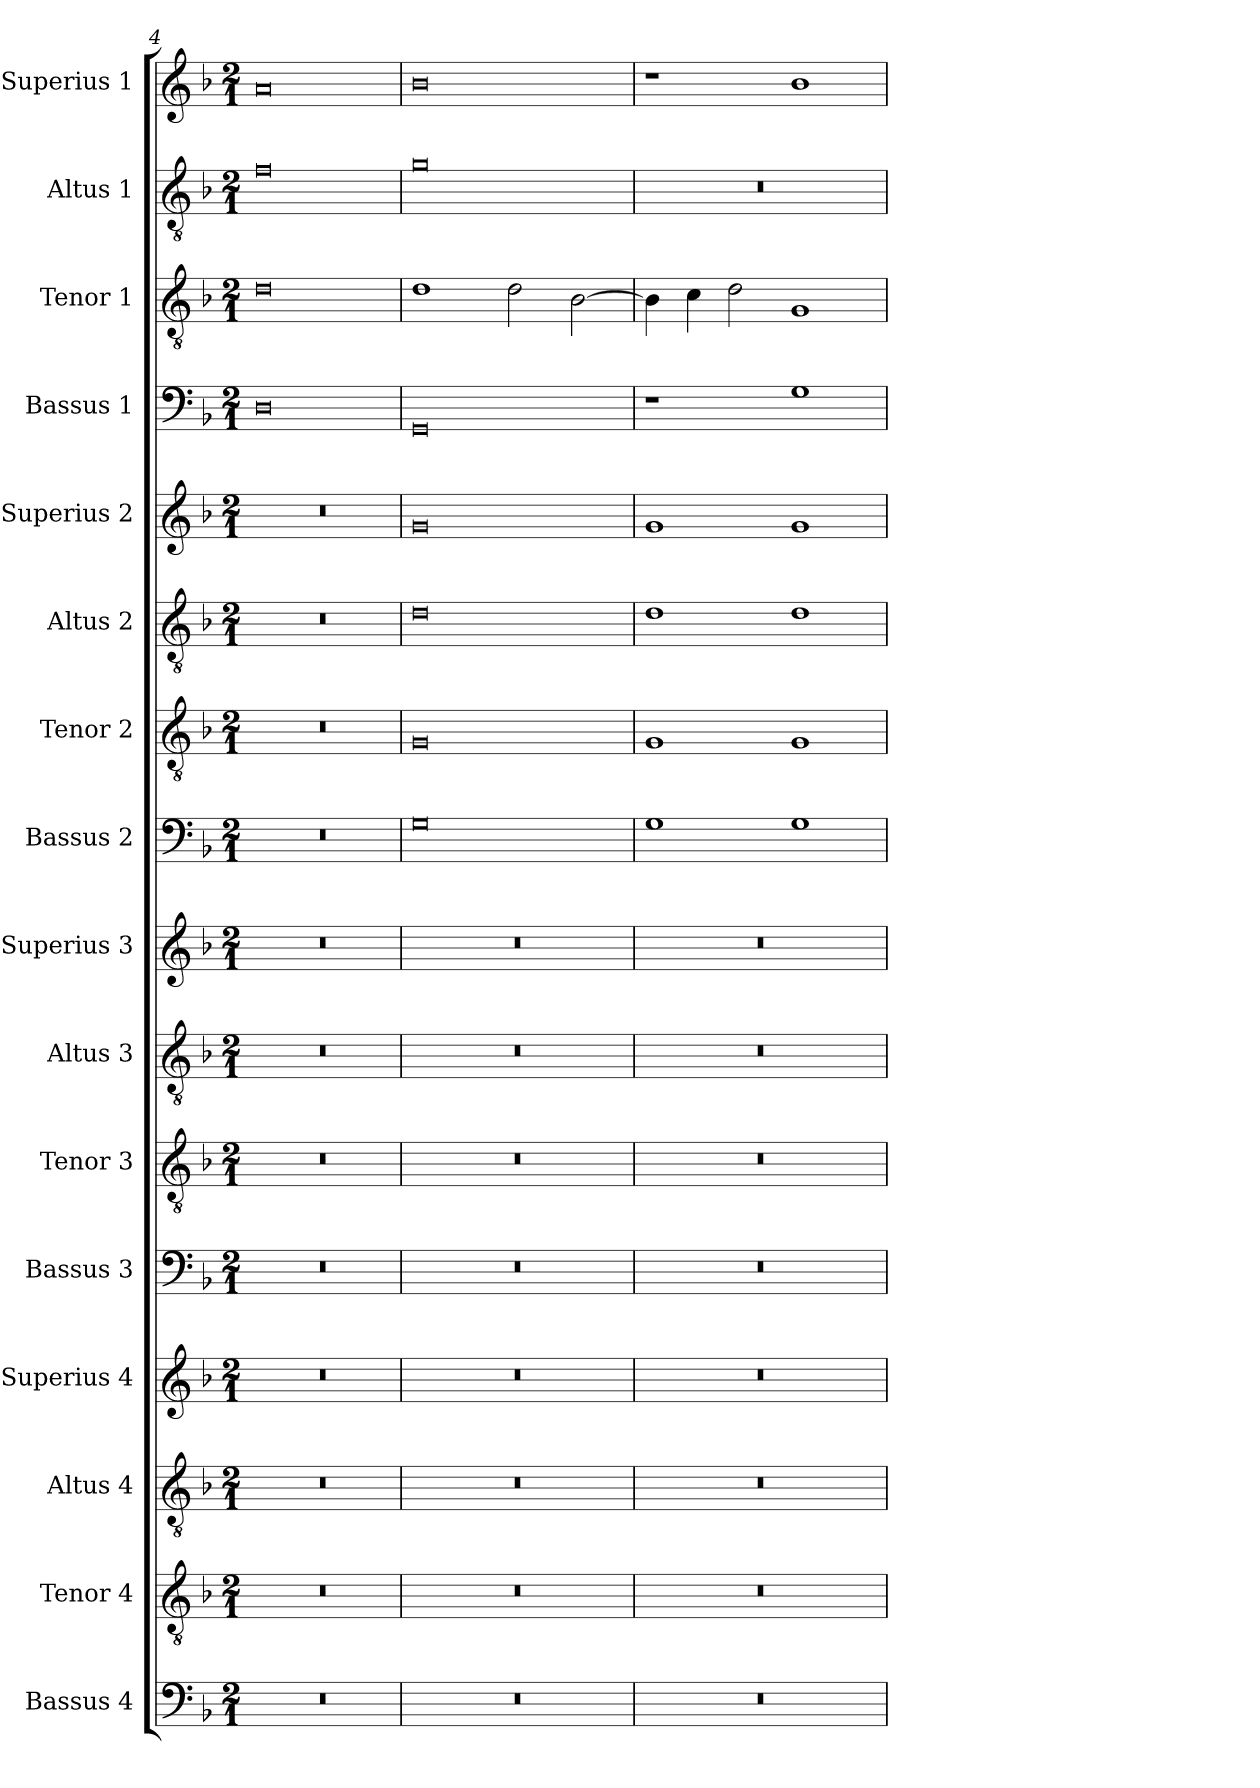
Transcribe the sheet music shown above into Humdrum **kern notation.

**kern	**kern	**kern	**kern	**kern	**kern	**kern	**kern	**kern	**kern	**kern	**kern	**kern	**kern	**kern	**kern
*part16	*part15	*part14	*part13	*part12	*part11	*part10	*part9	*part8	*part7	*part6	*part5	*part4	*part3	*part2	*part1
*staff16	*staff15	*staff14	*staff13	*staff12	*staff11	*staff10	*staff9	*staff8	*staff7	*staff6	*staff5	*staff4	*staff3	*staff2	*staff1
*I"Bassus 4	*I"Tenor 4	*I"Altus 4	*I"Superius 4	*I"Bassus 3	*I"Tenor 3	*I"Altus 3	*I"Superius 3	*I"Bassus 2	*I"Tenor 2	*I"Altus 2	*I"Superius 2	*I"Bassus 1	*I"Tenor 1	*I"Altus 1	*I"Superius 1
*I'B4	*I'T4	*I'A4	*I'S4	*I'B3	*I'T3	*I'A3	*I'S3	*I'B2	*I'T2	*I'A2	*I'S2	*I'B1	*I'T1	*I'A1	*I'S1
*clefF4	*clefGv2	*clefGv2	*clefG2	*clefF4	*clefGv2	*clefGv2	*clefG2	*clefF4	*clefGv2	*clefGv2	*clefG2	*clefF4	*clefGv2	*clefGv2	*clefG2
*k[b-]	*k[b-]	*k[b-]	*k[b-]	*k[b-]	*k[b-]	*k[b-]	*k[b-]	*k[b-]	*k[b-]	*k[b-]	*k[b-]	*k[b-]	*k[b-]	*k[b-]	*k[b-]
*M2/1	*M2/1	*M2/1	*M2/1	*M2/1	*M2/1	*M2/1	*M2/1	*M2/1	*M2/1	*M2/1	*M2/1	*M2/1	*M2/1	*M2/1	*M2/1
=4	=4	=4	=4	=4	=4	=4	=4	=4	=4	=4	=4	=4	=4	=4	=4
0r	0r	0r	0r	0r	0r	0r	0r	0r	0r	0r	0r	0D	0d	0f	0a
=5	=5	=5	=5	=5	=5	=5	=5	=5	=5	=5	=5	=5	=5	=5	=5
0r	0r	0r	0r	0r	0r	0r	0r	0G	0G	0d	0g	0GG	1d	0g	0b-
.	.	.	.	.	.	.	.	.	.	.	.	.	2d	.	.
.	.	.	.	.	.	.	.	.	.	.	.	.	[2B-	.	.
=6	=6	=6	=6	=6	=6	=6	=6	=6	=6	=6	=6	=6	=6	=6	=6
0r	0r	0r	0r	0r	0r	0r	0r	1G	1G	1d	1g	1r	4B-]	0r	1r
.	.	.	.	.	.	.	.	.	.	.	.	.	4c	.	.
.	.	.	.	.	.	.	.	.	.	.	.	.	2d	.	.
.	.	.	.	.	.	.	.	1G	1G	1d	1g	1G	1G	.	1b-
=	=	=	=	=	=	=	=	=	=	=	=	=	=	=	=
*-	*-	*-	*-	*-	*-	*-	*-	*-	*-	*-	*-	*-	*-	*-	*-
